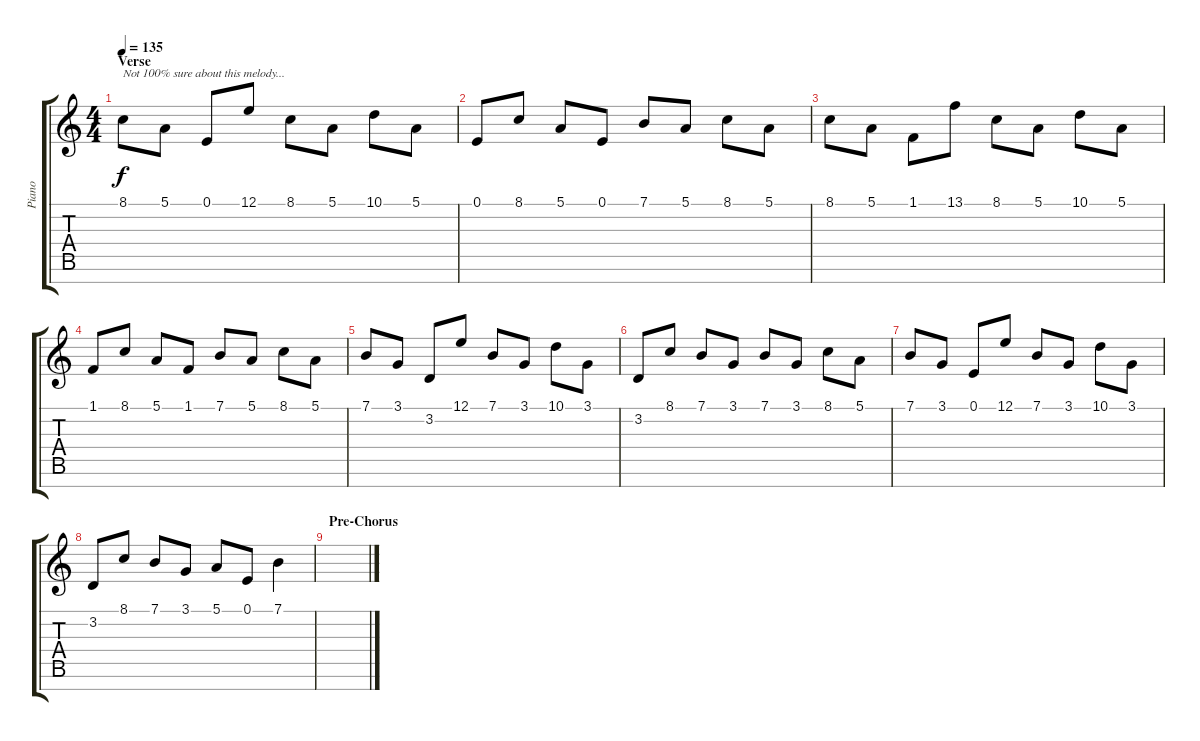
\track ("Piano" "Piano") {instrument electricgrandpiano}
\staff {score tabs}
\tuning (E4 B3 G3 D3 A2 E2 B1) {hide}
\ts (4 4)
\section ("" "Verse")
\tempo 135
\clef g2
\ks c
8.1.8{txt "Not 100% sure about this melody..." dy f} 5.1.8 0.1.8 12.1.8 8.1.8 5.1.8 10.1.8 5.1.8 |
0.1.8 8.1.8 5.1.8 0.1.8 7.1.8 5.1.8 8.1.8 5.1.8 |
8.1.8 5.1.8 1.1.8 13.1.8 8.1.8 5.1.8 10.1.8 5.1.8 |
1.1.8 8.1.8 5.1.8 1.1.8 7.1.8 5.1.8 8.1.8 5.1.8 |
7.1.8 3.1.8 3.2.8 12.1.8 7.1.8 3.1.8 10.1.8 3.1.8 |
3.2.8 8.1.8 7.1.8 3.1.8 7.1.8 3.1.8 8.1.8 5.1.8 |
7.1.8 3.1.8 0.1.8 12.1.8 7.1.8 3.1.8 10.1.8 3.1.8 |
3.2.8 8.1.8 7.1.8 3.1.8 5.1.8 0.1.8 7.1.4 |
\section ("" "Pre-Chorus")
